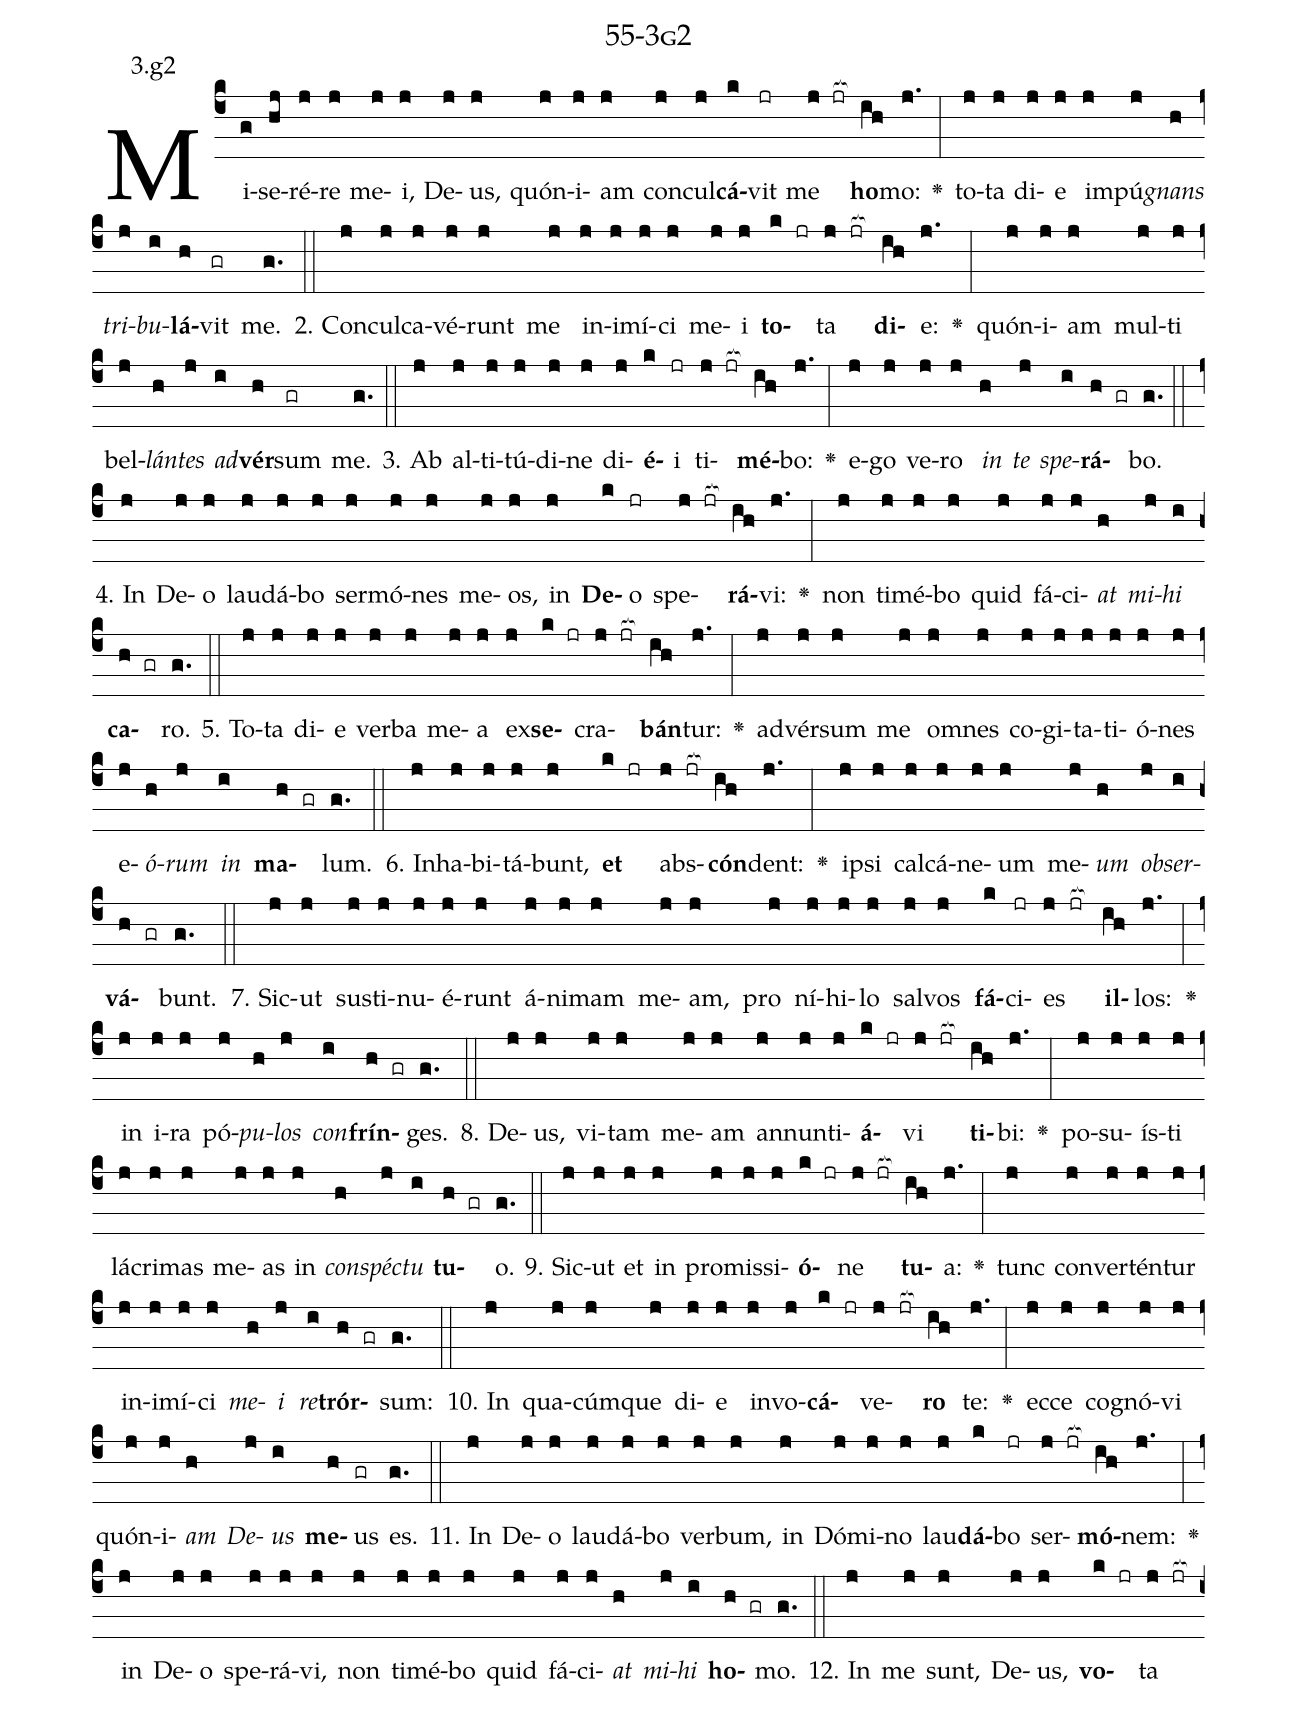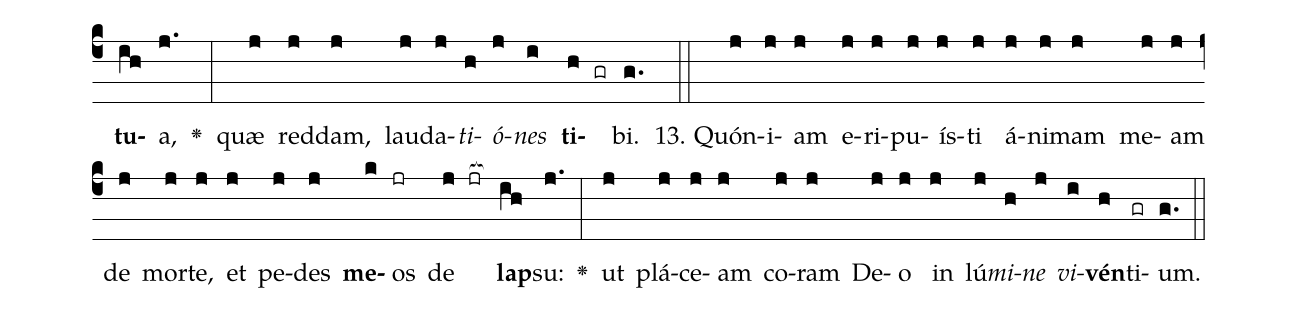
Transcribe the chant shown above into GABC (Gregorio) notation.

name: 55-3g2;
annotation: 3.g2;
%%
(c4)Mi(g)se(hj)ré(j)re(j) me(j)i,(j) De(j)us,(j) quón(j)i(j)am(j) con(j)cul(j)<b>cá</b>(k)vit(jr) me(j jr[ocb:1{]) <b>ho</b>(ih[ocb:0}])mo:(j.) <v>\greheightstar</v>(:) to(j)ta(j) di(j)e(j) im(j)pú(j)<i>gnans</i>(h) <i>tri</i>(j)<i>bu</i>(i)<b>lá</b>(h)vit(gr) me.(g.) (::)
2. Con(j)cul(j)ca(j)vé(j)runt(j) me(j) in(j)i(j)mí(j)ci(j) me(j)i(j) <b>to</b>(k jr)ta(j jr[ocb:1{]) <b>di</b>(ih[ocb:0}])e:(j.) <v>\greheightstar</v>(:) quón(j)i(j)am(j) mul(j)ti(j) bel(j)<i>lán</i>(h)<i>tes</i>(j) <i>ad</i>(i)<b>vér</b>(h)sum(gr) me.(g.) (::)
3. Ab(j) al(j)ti(j)tú(j)di(j)ne(j) di(j)<b>é</b>(k)i(jr) ti(j jr[ocb:1{])<b>mé</b>(ih[ocb:0}])bo:(j.) <v>\greheightstar</v>(:) e(j)go(j) ve(j)ro(j) <i>in</i>(h) <i>te</i>(j) <i>spe</i>(i)<b>rá</b>(h gr)bo.(g.) (::)
4. In(j) De(j)o(j) lau(j)dá(j)bo(j) ser(j)mó(j)nes(j) me(j)os,(j) in(j) <b>De</b>(k)o(jr) spe(j jr[ocb:1{])<b>rá</b>(ih[ocb:0}])vi:(j.) <v>\greheightstar</v>(:) non(j) ti(j)mé(j)bo(j) quid(j) fá(j)ci(j)<i>at</i>(h) <i>mi</i>(j)<i>hi</i>(i) <b>ca</b>(h gr)ro.(g.) (::)
5. To(j)ta(j) di(j)e(j) ver(j)ba(j) me(j)a(j) ex(j)<b>se</b>(k jr)cra(j jr[ocb:1{])<b>bán</b>(ih[ocb:0}])tur:(j.) <v>\greheightstar</v>(:) ad(j)vér(j)sum(j) me(j) om(j)nes(j) co(j)gi(j)ta(j)ti(j)ó(j)nes(j) e(j)<i>ó</i>(h)<i>rum</i>(j) <i>in</i>(i) <b>ma</b>(h gr)lum.(g.) (::)
6. In(j)ha(j)bi(j)tá(j)bunt,(j) <b>et</b>(k jr) abs(j jr[ocb:1{])<b>cón</b>(ih[ocb:0}])dent:(j.) <v>\greheightstar</v>(:) ip(j)si(j) cal(j)cá(j)ne(j)um(j) me(j)<i>um</i>(h) <i>ob</i>(j)<i>ser</i>(i)<b>vá</b>(h gr)bunt.(g.) (::)
7. Sic(j)ut(j) sus(j)ti(j)nu(j)é(j)runt(j) á(j)ni(j)mam(j) me(j)am,(j) pro(j) ní(j)hi(j)lo(j) sal(j)vos(j) <b>fá</b>(k)ci(jr)es(j jr[ocb:1{]) <b>il</b>(ih[ocb:0}])los:(j.) <v>\greheightstar</v>(:) in(j) i(j)ra(j) pó(j)<i>pu</i>(h)<i>los</i>(j) <i>con</i>(i)<b>frín</b>(h gr)ges.(g.) (::)
8. De(j)us,(j) vi(j)tam(j) me(j)am(j) an(j)nun(j)ti(j)<b>á</b>(k jr)vi(j jr[ocb:1{]) <b>ti</b>(ih[ocb:0}])bi:(j.) <v>\greheightstar</v>(:) po(j)su(j)ís(j)ti(j) lá(j)cri(j)mas(j) me(j)as(j) in(j) <i>con</i>(h)<i>spéc</i>(j)<i>tu</i>(i) <b>tu</b>(h gr)o.(g.) (::)
9. Sic(j)ut(j) et(j) in(j) pro(j)mis(j)si(j)<b>ó</b>(k jr)ne(j jr[ocb:1{]) <b>tu</b>(ih[ocb:0}])a:(j.) <v>\greheightstar</v>(:) tunc(j) con(j)ver(j)tén(j)tur(j) in(j)i(j)mí(j)ci(j) <i>me</i>(h)<i>i</i>(j) <i>re</i>(i)<b>trór</b>(h gr)sum:(g.) (::)
10. In(j) qua(j)cúm(j)que(j) di(j)e(j) in(j)vo(j)<b>cá</b>(k jr)ve(j jr[ocb:1{])<b>ro</b>(ih[ocb:0}]) te:(j.) <v>\greheightstar</v>(:) ec(j)ce(j) co(j)gnó(j)vi(j) quón(j)i(j)<i>am</i>(h) <i>De</i>(j)<i>us</i>(i) <b>me</b>(h)us(gr) es.(g.) (::)
11. In(j) De(j)o(j) lau(j)dá(j)bo(j) ver(j)bum,(j) in(j) Dó(j)mi(j)no(j) lau(j)<b>dá</b>(k)bo(jr) ser(j jr[ocb:1{])<b>mó</b>(ih[ocb:0}])nem:(j.) <v>\greheightstar</v>(:) in(j) De(j)o(j) spe(j)rá(j)vi,(j) non(j) ti(j)mé(j)bo(j) quid(j) fá(j)ci(j)<i>at</i>(h) <i>mi</i>(j)<i>hi</i>(i) <b>ho</b>(h gr)mo.(g.) (::)
12. In(j) me(j) sunt,(j) De(j)us,(j) <b>vo</b>(k jr)ta(j jr[ocb:1{]) <b>tu</b>(ih[ocb:0}])a,(j.) <v>\greheightstar</v>(:) quæ(j) red(j)dam,(j) lau(j)da(j)<i>ti</i>(h)<i>ó</i>(j)<i>nes</i>(i) <b>ti</b>(h gr)bi.(g.) (::)
13. Quón(j)i(j)am(j) e(j)ri(j)pu(j)ís(j)ti(j) á(j)ni(j)mam(j) me(j)am(j) de(j) mor(j)te,(j) et(j) pe(j)des(j) <b>me</b>(k)os(jr) de(j jr[ocb:1{]) <b>lap</b>(ih[ocb:0}])su:(j.) <v>\greheightstar</v>(:) ut(j) plá(j)ce(j)am(j) co(j)ram(j) De(j)o(j) in(j) lú(j)<i>mi</i>(h)<i>ne</i>(j) <i>vi</i>(i)<b>vén</b>(h)ti(gr)um.(g.) (::)
